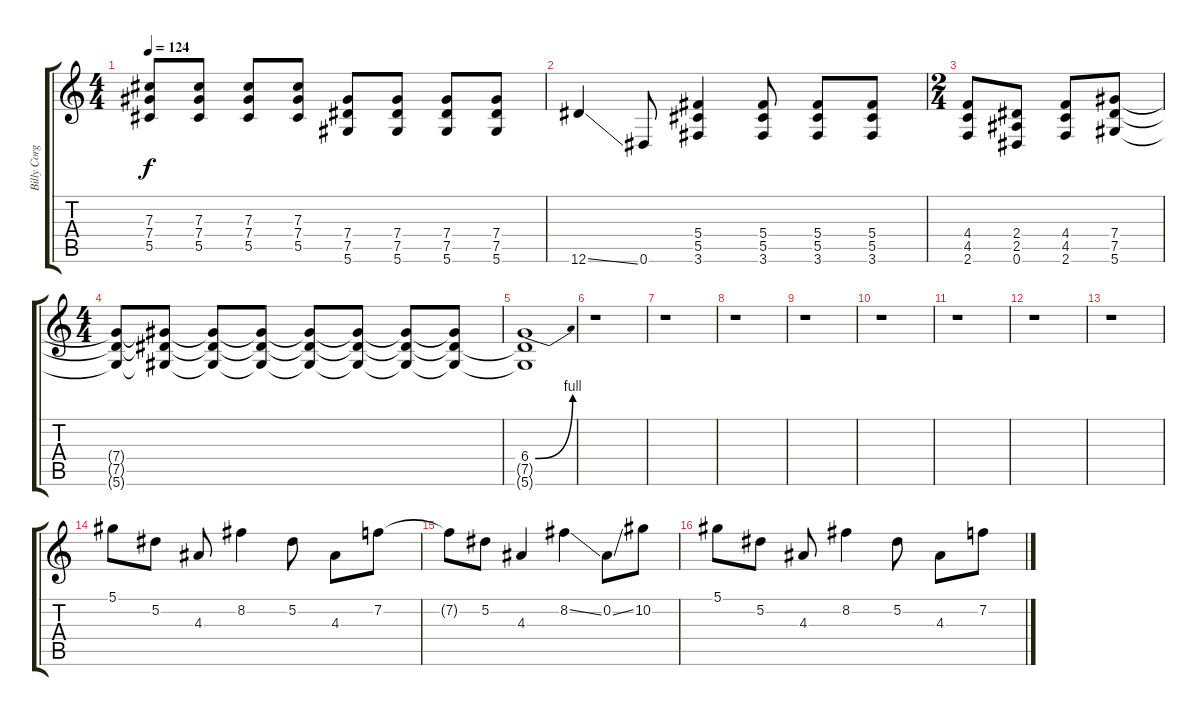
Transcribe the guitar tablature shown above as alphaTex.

\track ("Billy Corgan (disto)" "Billy Corg") {instrument distortionguitar}
\staff {score tabs}
\tuning (Eb4 Bb3 Gb3 Db3 Ab2 Eb2) {hide}
\ts (4 4)
\tempo 124
\clef g2
\ks c
(7.3 7.4 5.5).8{dy f} (7.3 7.4 5.5).8 (7.3 7.4 5.5).8 (7.3 7.4 5.5).8 (7.4 7.5 5.6).8 (7.4 7.5 5.6).8 (7.4 7.5 5.6).8 (7.4 7.5 5.6).8 |
12.6{ss}.4 0.6.8 (5.4 5.5 3.6).4 (5.4 5.5 3.6).8 (5.4 5.5 3.6).8 (5.4 5.5 3.6).8 |
\ts (2 4)
(4.4 4.5 2.6).8 (2.4 2.5 0.6).8 (4.4 4.5 2.6).8 (7.4 7.5 5.6).8 |
\ts (4 4)
(7.4{t} 7.5{t} 5.6{t}).8 (7.4{t} 7.5{t} 5.6{t}).8 (7.4{t} 7.5{t} 5.6{t}).8 (7.4{t} 7.5{t} 5.6{t}).8 (7.4{t} 7.5{t} 5.6{t}).8 (7.4{t} 7.5{t} 5.6{t}).8 (7.4{t} 7.5{t} 5.6{t}).8 (7.4{t} 7.5{t} 5.6{t}).8 |
(6.4{be (bend 0 0 60 4)} 7.5{t} 5.6{t}).1 |
r.1 |
r.1 |
r.1 |
r.1 |
r.1 |
r.1 |
r.1 |
r.1 |
5.1.8 5.2.8 4.3.8 8.2.4 5.2.8 4.3.8 7.2.8 |
7.2{t}.8 5.2.8 4.3.4 8.2{ss}.4 0.2{ss}.8 10.2.8 |
5.1.8 5.2.8 4.3.8 8.2.4 5.2.8 4.3.8 7.2.8
